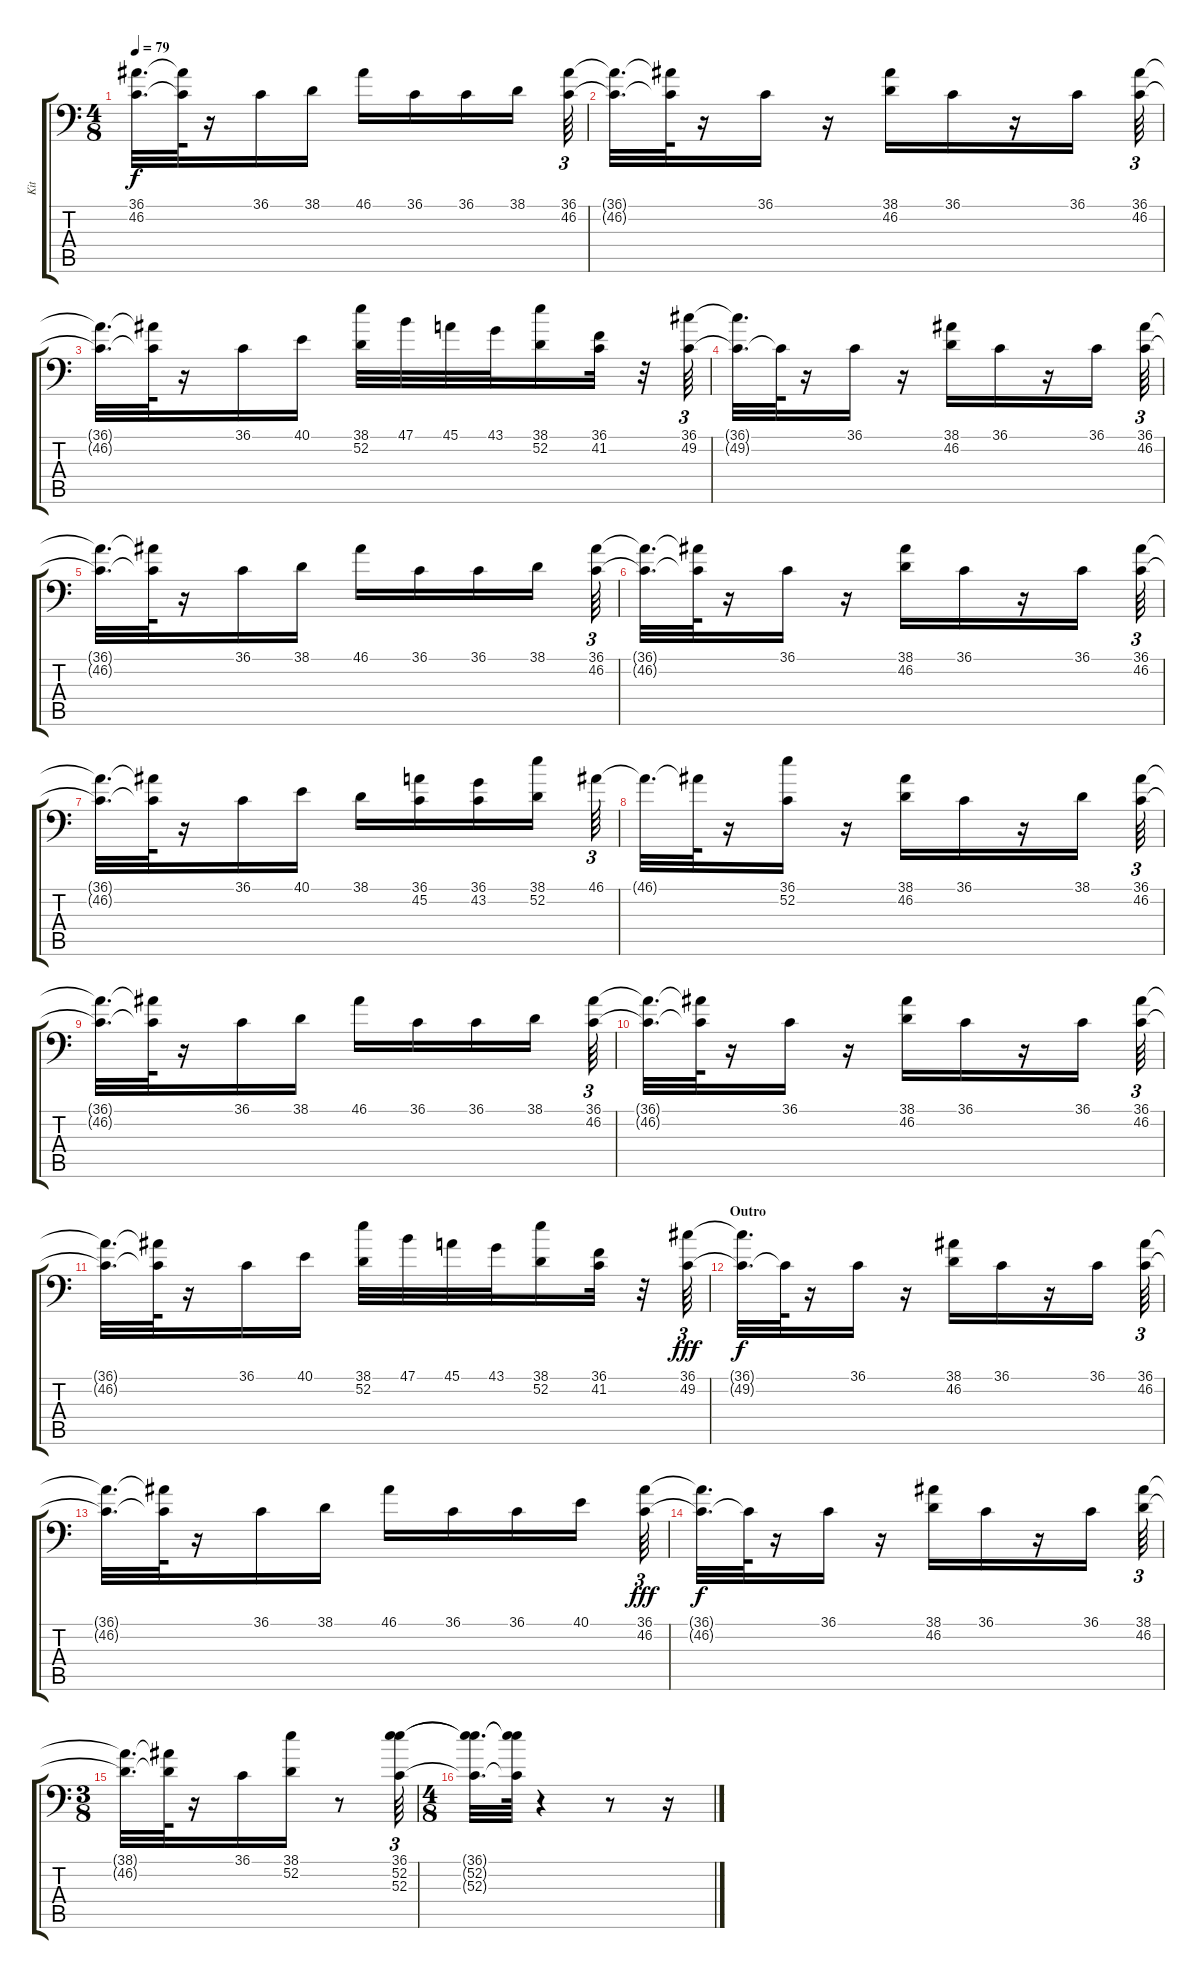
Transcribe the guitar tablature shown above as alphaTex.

\track ("Kit" "Kit") {instrument acousticgrandpiano}
\staff {score tabs}
\tuning (C-1 C-1 C-1 C-1 C-1 C-1) {hide}
\ts (4 8)
\tempo 79
\clef f4
\ks c
(36.1{t} 46.2{t}).32{d dy f} (36.1{t} 46.2{t}).64 r.16 36.1.16 38.1.16 46.1.16 36.1.16 36.1.16 38.1.16 (36.1 46.2).64{tu (3 2)} |
(36.1{t} 46.2{t}).32{d} (36.1{t} 46.2{t}).64 r.16 36.1.16 r.16 (38.1 46.2).16 36.1.16 r.16 36.1.16 (36.1 46.2).64{tu (3 2)} |
(36.1{t} 46.2{t}).32{d} (36.1{t} 46.2{t}).64 r.16 36.1.16 40.1.16 (38.1 52.2).32 47.1.32 45.1.32 43.1.32 (38.1 52.2).16 (36.1 41.2).32 r.32 (36.1 49.2).64{tu (3 2)} |
(36.1{t} 49.2{t}).32{d} 36.1{t}.64 r.16 36.1.16 r.16 (38.1 46.2).16 36.1.16 r.16 36.1.16 (36.1 46.2).64{tu (3 2)} |
(36.1{t} 46.2{t}).32{d} (36.1{t} 46.2{t}).64 r.16 36.1.16 38.1.16 46.1.16 36.1.16 36.1.16 38.1.16 (36.1 46.2).64{tu (3 2)} |
(36.1{t} 46.2{t}).32{d} (36.1{t} 46.2{t}).64 r.16 36.1.16 r.16 (38.1 46.2).16 36.1.16 r.16 36.1.16 (36.1 46.2).64{tu (3 2)} |
(36.1{t} 46.2{t}).32{d} (36.1{t} 46.2{t}).64 r.16 36.1.16 40.1.16 38.1.16 (36.1 45.2).16 (36.1 43.2).16 (38.1 52.2).16 46.1.64{tu (3 2)} |
46.1{t}.32{d} 46.1{t}.64 r.16 (36.1 52.2).16 r.16 (38.1 46.2).16 36.1.16 r.16 38.1.16 (36.1 46.2).64{tu (3 2)} |
(36.1{t} 46.2{t}).32{d} (36.1{t} 46.2{t}).64 r.16 36.1.16 38.1.16 46.1.16 36.1.16 36.1.16 38.1.16 (36.1 46.2).64{tu (3 2)} |
(36.1{t} 46.2{t}).32{d} (36.1{t} 46.2{t}).64 r.16 36.1.16 r.16 (38.1 46.2).16 36.1.16 r.16 36.1.16 (36.1 46.2).64{tu (3 2)} |
(36.1{t} 46.2{t}).32{d} (36.1{t} 46.2{t}).64 r.16 36.1.16 40.1.16 (38.1 52.2).32 47.1.32 45.1.32 43.1.32 (38.1 52.2).16 (36.1 41.2).32 r.32 (36.1 49.2).64{tu (3 2) dy fff} |
\section ("" "Outro")
(36.1{t} 49.2{t}).32{d dy f} 36.1{t}.64 r.16 36.1.16 r.16 (38.1 46.2).16 36.1.16 r.16 36.1.16 (36.1 46.2).64{tu (3 2)} |
(36.1{t} 46.2{t}).32{d} (36.1{t} 46.2{t}).64 r.16 36.1.16 38.1.16 46.1.16 36.1.16 36.1.16 40.1.16 (36.1 46.2).64{tu (3 2) dy fff} |
(36.1{t} 46.2{t}).32{d dy f} 36.1{t}.64 r.16 36.1.16 r.16 (38.1 46.2).16 36.1.16 r.16 36.1.16 (38.1 46.2).64{tu (3 2)} |
\ts (3 8)
(38.1{t} 46.2{t}).32{d} (38.1{t} 46.2{t}).64 r.16 36.1.16 (38.1 52.2).16 r.8 (36.1 52.2 52.3).64{tu (3 2)} |
\ts (4 8)
(36.1{t} 52.2{t} 52.3{t}).32{d} (36.1{t} 52.2{t} 52.3{t}).64 r.4 r.8 r.16
